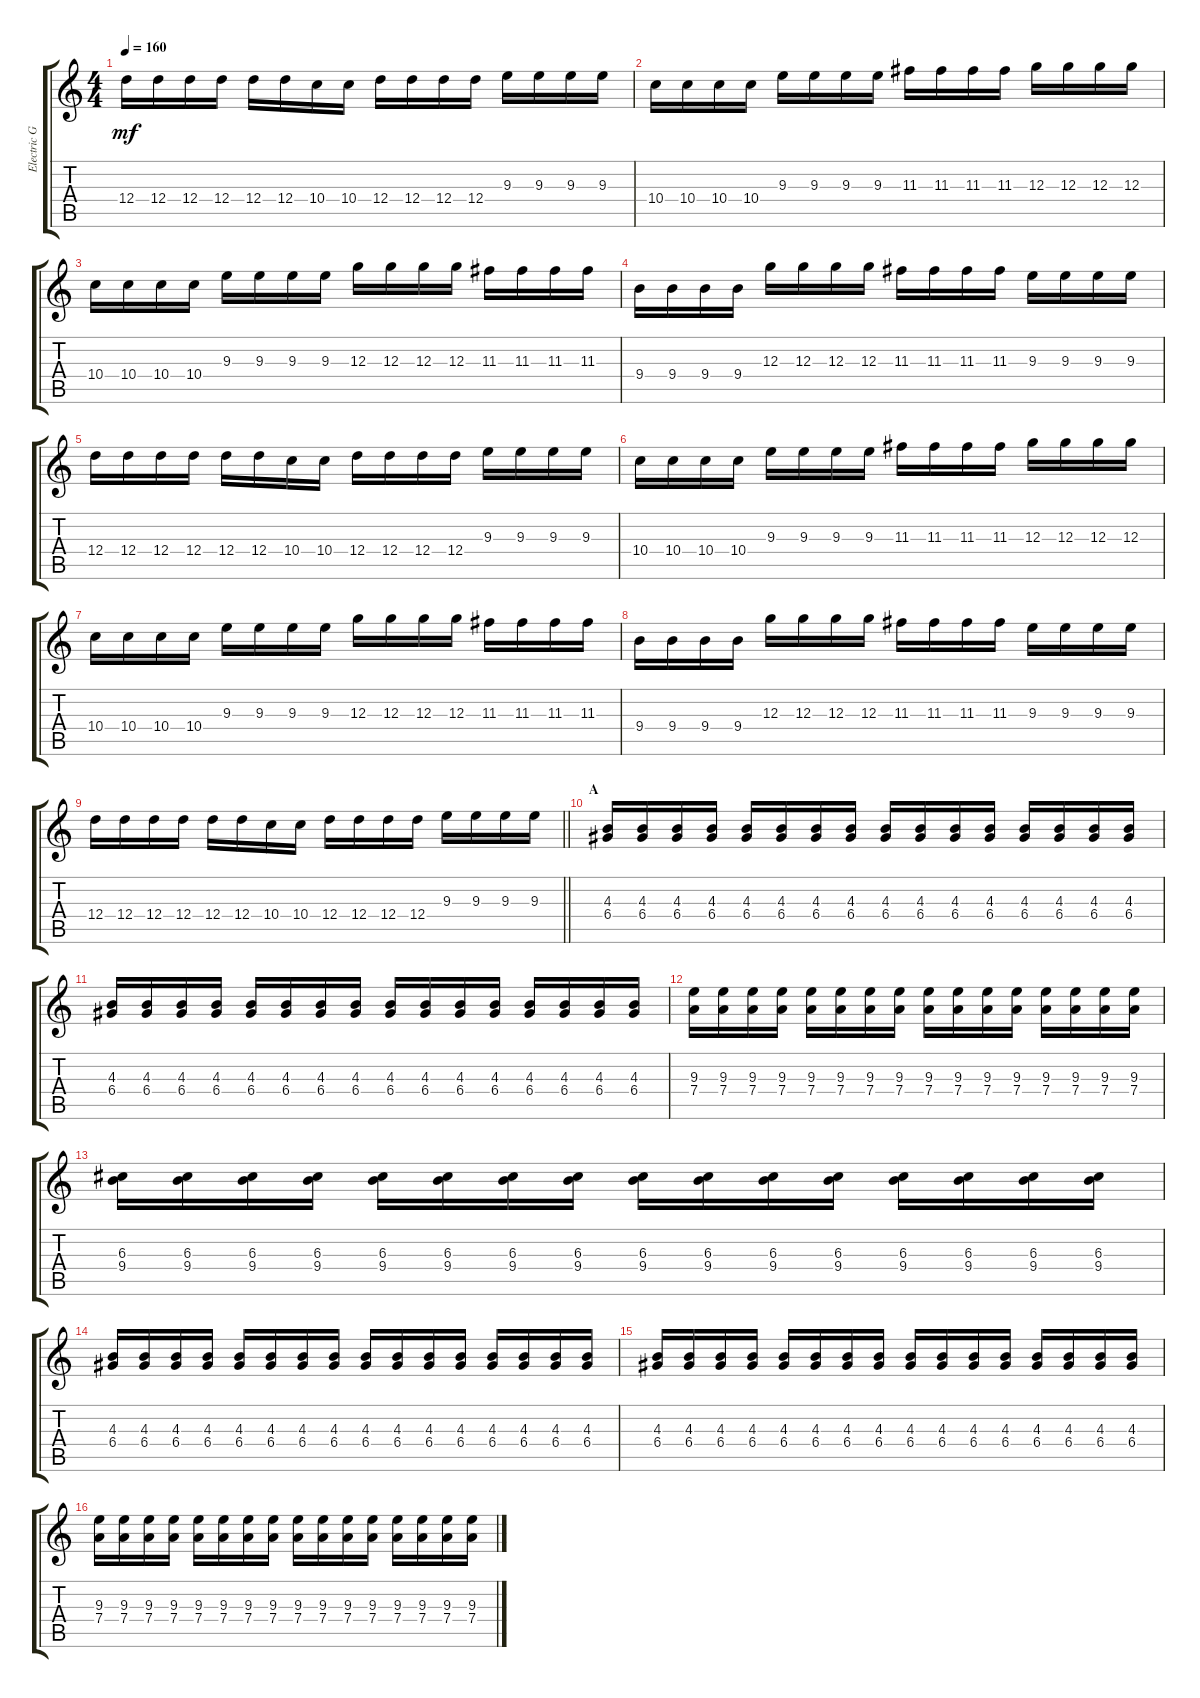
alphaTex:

\track ("Electric Guitar" "Electric G") {instrument distortionguitar}
\staff {score tabs}
\tuning (E4 B3 G3 D3 A2 E2) {hide}
\ts (4 4)
\tempo 160
\clef g2
\ks c
12.4.16{dy mf} 12.4.16 12.4.16 12.4.16 12.4.16 12.4.16 10.4.16 10.4.16 12.4.16 12.4.16 12.4.16 12.4.16 9.3.16 9.3.16 9.3.16 9.3.16 |
10.4.16 10.4.16 10.4.16 10.4.16 9.3.16 9.3.16 9.3.16 9.3.16 11.3.16 11.3.16 11.3.16 11.3.16 12.3.16 12.3.16 12.3.16 12.3.16 |
10.4.16 10.4.16 10.4.16 10.4.16 9.3.16 9.3.16 9.3.16 9.3.16 12.3.16 12.3.16 12.3.16 12.3.16 11.3.16 11.3.16 11.3.16 11.3.16 |
9.4.16 9.4.16 9.4.16 9.4.16 12.3.16 12.3.16 12.3.16 12.3.16 11.3.16 11.3.16 11.3.16 11.3.16 9.3.16 9.3.16 9.3.16 9.3.16 |
12.4.16 12.4.16 12.4.16 12.4.16 12.4.16 12.4.16 10.4.16 10.4.16 12.4.16 12.4.16 12.4.16 12.4.16 9.3.16 9.3.16 9.3.16 9.3.16 |
10.4.16 10.4.16 10.4.16 10.4.16 9.3.16 9.3.16 9.3.16 9.3.16 11.3.16 11.3.16 11.3.16 11.3.16 12.3.16 12.3.16 12.3.16 12.3.16 |
10.4.16 10.4.16 10.4.16 10.4.16 9.3.16 9.3.16 9.3.16 9.3.16 12.3.16 12.3.16 12.3.16 12.3.16 11.3.16 11.3.16 11.3.16 11.3.16 |
9.4.16 9.4.16 9.4.16 9.4.16 12.3.16 12.3.16 12.3.16 12.3.16 11.3.16 11.3.16 11.3.16 11.3.16 9.3.16 9.3.16 9.3.16 9.3.16 |
\barLineRight lightlight
12.4.16 12.4.16 12.4.16 12.4.16 12.4.16 12.4.16 10.4.16 10.4.16 12.4.16 12.4.16 12.4.16 12.4.16 9.3.16 9.3.16 9.3.16 9.3.16 |
\section ("" "A")
(4.3 6.4).16 (4.3 6.4).16 (4.3 6.4).16 (4.3 6.4).16 (4.3 6.4).16 (4.3 6.4).16 (4.3 6.4).16 (4.3 6.4).16 (4.3 6.4).16 (4.3 6.4).16 (4.3 6.4).16 (4.3 6.4).16 (4.3 6.4).16 (4.3 6.4).16 (4.3 6.4).16 (4.3 6.4).16 |
(4.3 6.4).16 (4.3 6.4).16 (4.3 6.4).16 (4.3 6.4).16 (4.3 6.4).16 (4.3 6.4).16 (4.3 6.4).16 (4.3 6.4).16 (4.3 6.4).16 (4.3 6.4).16 (4.3 6.4).16 (4.3 6.4).16 (4.3 6.4).16 (4.3 6.4).16 (4.3 6.4).16 (4.3 6.4).16 |
(9.3 7.4).16 (9.3 7.4).16 (9.3 7.4).16 (9.3 7.4).16 (9.3 7.4).16 (9.3 7.4).16 (9.3 7.4).16 (9.3 7.4).16 (9.3 7.4).16 (9.3 7.4).16 (9.3 7.4).16 (9.3 7.4).16 (9.3 7.4).16 (9.3 7.4).16 (9.3 7.4).16 (9.3 7.4).16 |
(6.3 9.4).16 (6.3 9.4).16 (6.3 9.4).16 (6.3 9.4).16 (6.3 9.4).16 (6.3 9.4).16 (6.3 9.4).16 (6.3 9.4).16 (6.3 9.4).16 (6.3 9.4).16 (6.3 9.4).16 (6.3 9.4).16 (6.3 9.4).16 (6.3 9.4).16 (6.3 9.4).16 (6.3 9.4).16 |
(4.3 6.4).16 (4.3 6.4).16 (4.3 6.4).16 (4.3 6.4).16 (4.3 6.4).16 (4.3 6.4).16 (4.3 6.4).16 (4.3 6.4).16 (4.3 6.4).16 (4.3 6.4).16 (4.3 6.4).16 (4.3 6.4).16 (4.3 6.4).16 (4.3 6.4).16 (4.3 6.4).16 (4.3 6.4).16 |
(4.3 6.4).16 (4.3 6.4).16 (4.3 6.4).16 (4.3 6.4).16 (4.3 6.4).16 (4.3 6.4).16 (4.3 6.4).16 (4.3 6.4).16 (4.3 6.4).16 (4.3 6.4).16 (4.3 6.4).16 (4.3 6.4).16 (4.3 6.4).16 (4.3 6.4).16 (4.3 6.4).16 (4.3 6.4).16 |
(9.3 7.4).16 (9.3 7.4).16 (9.3 7.4).16 (9.3 7.4).16 (9.3 7.4).16 (9.3 7.4).16 (9.3 7.4).16 (9.3 7.4).16 (9.3 7.4).16 (9.3 7.4).16 (9.3 7.4).16 (9.3 7.4).16 (9.3 7.4).16 (9.3 7.4).16 (9.3 7.4).16 (9.3 7.4).16
